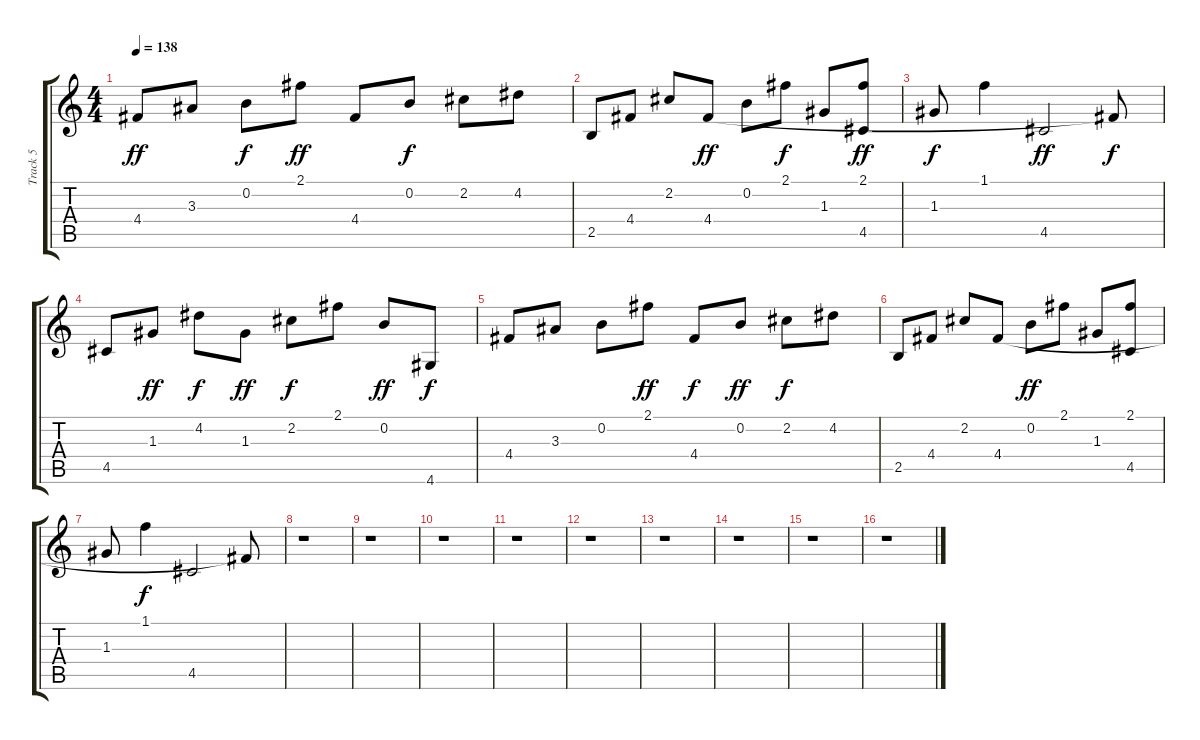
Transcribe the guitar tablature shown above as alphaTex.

\track ("Track 5" "Track 5") {instrument acousticguitarsteel}
\staff {score tabs}
\tuning (E4 B3 G3 D3 A2 E2) {hide}
\ts (4 4)
\tempo 138
\clef g2
\ks c
4.4.8{dy ff} 3.3.8 0.2.8{dy f} 2.1.8{dy ff} 4.4.8 0.2.8{dy f} 2.2.8 4.2.8 |
2.5.8 4.4.8 2.2.8 4.4.8{dy ff} 0.2.8 2.1.8{dy f} 1.3.8 (2.1 4.5).8{dy ff} |
1.3.8{dy f} 1.1.4 4.5.2{dy ff} 4.4{t}.8{dy f} |
4.5.8 1.3.8{dy ff} 4.2.8{dy f} 1.3.8{dy ff} 2.2.8{dy f} 2.1.8 0.2.8{dy ff} 4.6.8{dy f} |
4.4.8 3.3.8 0.2.8 2.1.8{dy ff} 4.4.8{dy f} 0.2.8{dy ff} 2.2.8{dy f} 4.2.8 |
2.5.8 4.4.8 2.2.8 4.4.8 0.2.8{dy ff} 2.1.8 1.3.8 (2.1 4.5).8 |
1.3.8 1.1.4{dy f} 4.5.2 4.4{t}.8 |
r.1 |
r.1 |
r.1 |
r.1 |
r.1 |
r.1 |
r.1 |
r.1 |
r.1
